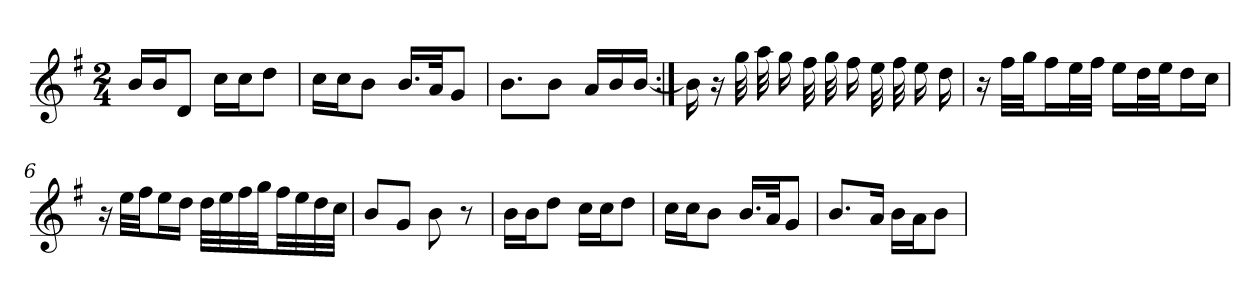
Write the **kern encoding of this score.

**kern
*part1
*staff1
*clefG2
*k[f#]
*M2/4
=1
16b/LL
16b/J
8d/J
16cc\LL
16cc\J
8dd\J
=2
16cc\LL
16cc\J
8b\J
16.b/LL
32a/Jk
8g/J
=3
8.b\L
8b\J
16a/LL
16b/
[16b/JJ
=4:|!
16b]
16r
32gg
32aa
16gg
32ff#
32gg
16ff#
32ee
32ff#
16ee
16dd
=5
16r
32ff#\LLL
32gg\JJ
16ff#\L
32ee\L
32ff#\JJJ
16ee\LL
32dd\L
32ee\JJ
16dd\L
16cc\JJ
=6
16r
32ee\LLL
32ff#\JJ
16ee\L
16dd\JJ
32dd\LLL
32ee\
32ff#\
32gg\JJ
32ff#\LL
32ee\
32dd\
32cc\JJJ
=7
8b/L
8g/J
8b
8r
=8
16b\LL
16b\J
8dd\J
16cc\LL
16cc\J
8dd\J
=9
16cc\LL
16cc\J
8b\J
16.b/LL
32a/Jk
8g/J
=10
8.b/L
16a/Jk
16b\LL
16a\J
8b\J
=
*-
